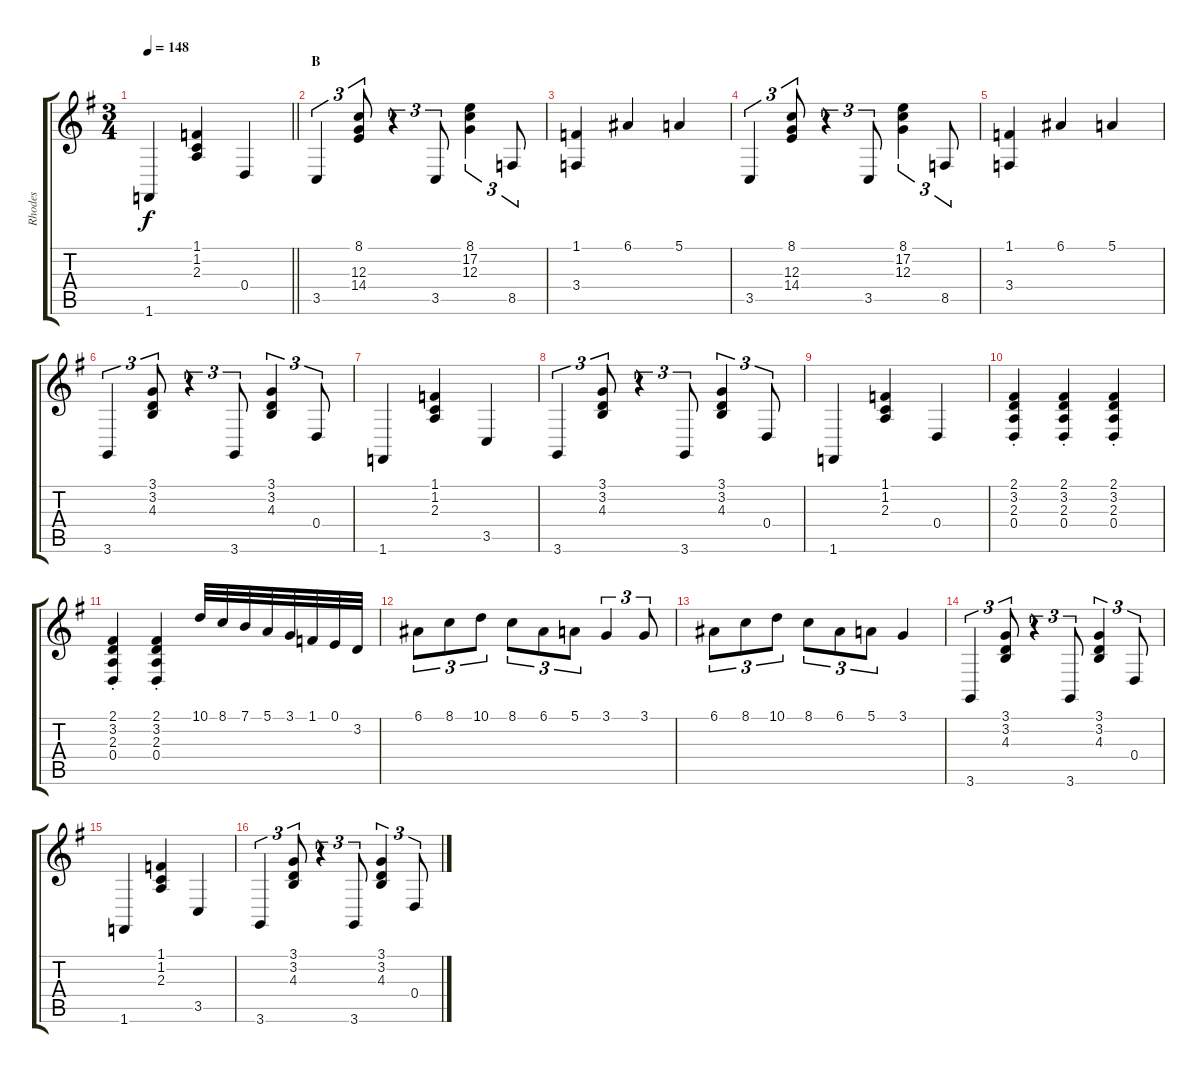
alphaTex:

\track ("Rhodes" "Rhodes") {instrument electricpiano1}
\staff {score tabs}
\tuning (E4 B3 G3 D3 A2 E2) {hide}
\ts (3 4)
\tempo 148
\clef g2
\barLineRight lightlight
\ks g
1.6.4{dy f} (1.1 1.2 2.3).4 0.4.4 |
\section ("" "B")
3.5.4{tu (3 2)} (8.1 12.3 14.4).8{tu (3 2)} r.4{tu (3 2)} 3.5.8{tu (3 2)} (8.1 17.2 12.3).4{tu (3 2)} 8.5.8{tu (3 2)} |
(1.1 3.4).4 6.1.4 5.1.4 |
3.5.4{tu (3 2)} (8.1 12.3 14.4).8{tu (3 2)} r.4{tu (3 2)} 3.5.8{tu (3 2)} (8.1 17.2 12.3).4{tu (3 2)} 8.5.8{tu (3 2)} |
(1.1 3.4).4 6.1.4 5.1.4 |
3.6.4{tu (3 2)} (3.1 3.2 4.3).8{tu (3 2)} r.4{tu (3 2)} 3.6.8{tu (3 2)} (3.1 3.2 4.3).4{tu (3 2)} 0.4.8{tu (3 2)} |
1.6.4 (1.1 1.2 2.3).4 3.5.4 |
3.6.4{tu (3 2)} (3.1 3.2 4.3).8{tu (3 2)} r.4{tu (3 2)} 3.6.8{tu (3 2)} (3.1 3.2 4.3).4{tu (3 2)} 0.4.8{tu (3 2)} |
1.6.4 (1.1 1.2 2.3).4 0.4.4 |
(2.1{st} 3.2{st} 2.3{st} 0.4{st}).4 (2.1{st} 3.2{st} 2.3{st} 0.4{st}).4 (2.1{st} 3.2{st} 2.3{st} 0.4{st}).4 |
(2.1{st} 3.2{st} 2.3{st} 0.4{st}).4 (2.1{st} 3.2{st} 2.3{st} 0.4{st}).4 10.1.32 8.1.32 7.1.32 5.1.32 3.1.32 1.1.32 0.1.32 3.2.32 |
6.1.8{tu (3 2)} 8.1.8{tu (3 2)} 10.1.8{tu (3 2)} 8.1.8{tu (3 2)} 6.1.8{tu (3 2)} 5.1.8{tu (3 2)} 3.1.4{tu (3 2)} 3.1.8{tu (3 2)} |
6.1.8{tu (3 2)} 8.1.8{tu (3 2)} 10.1.8{tu (3 2)} 8.1.8{tu (3 2)} 6.1.8{tu (3 2)} 5.1.8{tu (3 2)} 3.1.4 |
3.6.4{tu (3 2)} (3.1 3.2 4.3).8{tu (3 2)} r.4{tu (3 2)} 3.6.8{tu (3 2)} (3.1 3.2 4.3).4{tu (3 2)} 0.4.8{tu (3 2)} |
1.6.4 (1.1 1.2 2.3).4 3.5.4 |
3.6.4{tu (3 2)} (3.1 3.2 4.3).8{tu (3 2)} r.4{tu (3 2)} 3.6.8{tu (3 2)} (3.1 3.2 4.3).4{tu (3 2)} 0.4.8{tu (3 2)}
